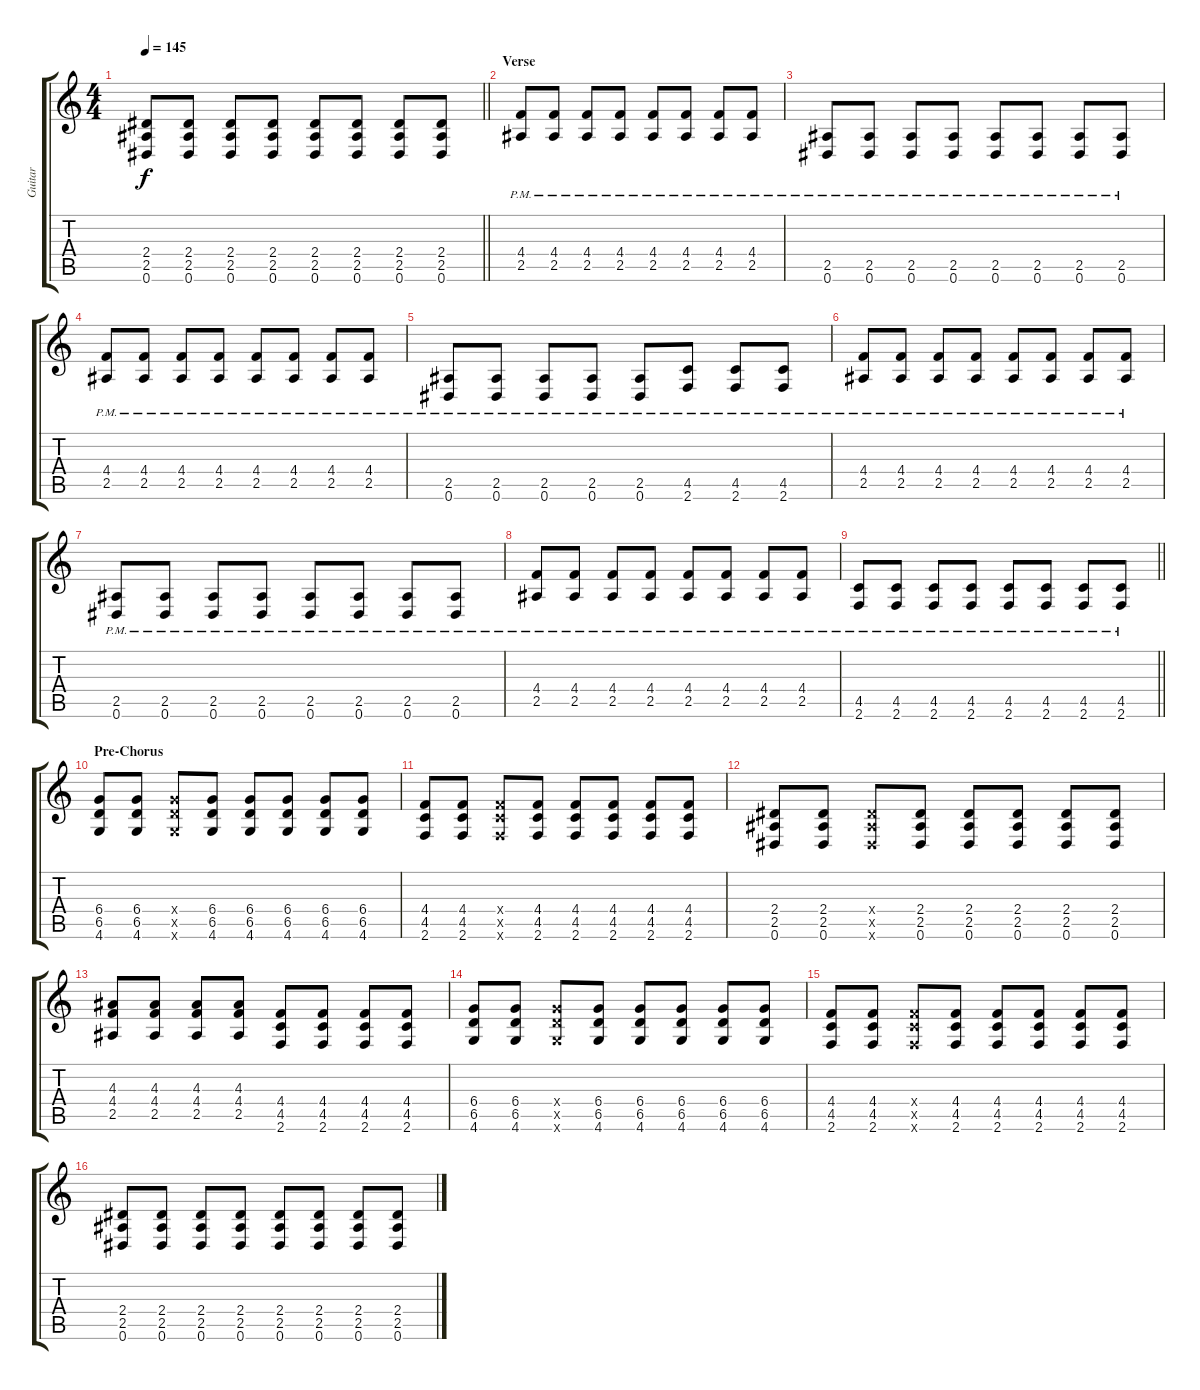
\track ("Guitar" "Guitar") {instrument distortionguitar}
\staff {score tabs}
\tuning (Eb4 Bb3 Gb3 Db3 Ab2 Eb2) {hide}
\ts (4 4)
\tempo 145
\clef g2
\barLineRight lightlight
\ks c
(2.4 2.5 0.6).8{dy f} (2.4 2.5 0.6).8 (2.4 2.5 0.6).8 (2.4 2.5 0.6).8 (2.4 2.5 0.6).8 (2.4 2.5 0.6).8 (2.4 2.5 0.6).8 (2.4 2.5 0.6).8 |
\section ("" "Verse")
(4.4{pm} 2.5{pm}).8 (4.4{pm} 2.5{pm}).8 (4.4{pm} 2.5{pm}).8 (4.4{pm} 2.5{pm}).8 (4.4{pm} 2.5{pm}).8 (4.4{pm} 2.5{pm}).8 (4.4{pm} 2.5{pm}).8 (4.4{pm} 2.5{pm}).8 |
(2.5{pm} 0.6{pm}).8 (2.5{pm} 0.6{pm}).8 (2.5{pm} 0.6{pm}).8 (2.5{pm} 0.6{pm}).8 (2.5{pm} 0.6{pm}).8 (2.5{pm} 0.6{pm}).8 (2.5{pm} 0.6{pm}).8 (2.5{pm} 0.6{pm}).8 |
(4.4{pm} 2.5{pm}).8 (4.4{pm} 2.5{pm}).8 (4.4{pm} 2.5{pm}).8 (4.4{pm} 2.5{pm}).8 (4.4{pm} 2.5{pm}).8 (4.4{pm} 2.5{pm}).8 (4.4{pm} 2.5{pm}).8 (4.4{pm} 2.5{pm}).8 |
(2.5{pm} 0.6{pm}).8 (2.5{pm} 0.6{pm}).8 (2.5{pm} 0.6{pm}).8 (2.5{pm} 0.6{pm}).8 (2.5{pm} 0.6{pm}).8 (4.5{pm} 2.6{pm}).8 (4.5{pm} 2.6{pm}).8 (4.5{pm} 2.6{pm}).8 |
(4.4{pm} 2.5{pm}).8 (4.4{pm} 2.5{pm}).8 (4.4{pm} 2.5{pm}).8 (4.4{pm} 2.5{pm}).8 (4.4{pm} 2.5{pm}).8 (4.4{pm} 2.5{pm}).8 (4.4{pm} 2.5{pm}).8 (4.4{pm} 2.5{pm}).8 |
(2.5{pm} 0.6{pm}).8 (2.5{pm} 0.6{pm}).8 (2.5{pm} 0.6{pm}).8 (2.5{pm} 0.6{pm}).8 (2.5{pm} 0.6{pm}).8 (2.5{pm} 0.6{pm}).8 (2.5{pm} 0.6{pm}).8 (2.5{pm} 0.6{pm}).8 |
(4.4{pm} 2.5{pm}).8 (4.4{pm} 2.5{pm}).8 (4.4{pm} 2.5{pm}).8 (4.4{pm} 2.5{pm}).8 (4.4{pm} 2.5{pm}).8 (4.4{pm} 2.5{pm}).8 (4.4{pm} 2.5{pm}).8 (4.4{pm} 2.5{pm}).8 |
\barLineRight lightlight
(4.5{pm} 2.6{pm}).8 (4.5{pm} 2.6{pm}).8 (4.5{pm} 2.6{pm}).8 (4.5{pm} 2.6{pm}).8 (4.5{pm} 2.6{pm}).8 (4.5{pm} 2.6{pm}).8 (4.5{pm} 2.6{pm}).8 (4.5{pm} 2.6{pm}).8 |
\section ("" "Pre-Chorus")
(6.4 6.5 4.6).8 (6.4 6.5 4.6).8 (6.4{x} 6.5{x} 4.6{x}).8 (6.4 6.5 4.6).8 (6.4 6.5 4.6).8 (6.4 6.5 4.6).8 (6.4 6.5 4.6).8 (6.4 6.5 4.6).8 |
(4.4 4.5 2.6).8 (4.4 4.5 2.6).8 (4.4{x} 4.5{x} 2.6{x}).8 (4.4 4.5 2.6).8 (4.4 4.5 2.6).8 (4.4 4.5 2.6).8 (4.4 4.5 2.6).8 (4.4 4.5 2.6).8 |
(2.4 2.5 0.6).8 (2.4 2.5 0.6).8 (2.4{x} 2.5{x} 0.6{x}).8 (2.4 2.5 0.6).8 (2.4 2.5 0.6).8 (2.4 2.5 0.6).8 (2.4 2.5 0.6).8 (2.4 2.5 0.6).8 |
(4.3 4.4 2.5).8 (4.3 4.4 2.5).8 (4.3 4.4 2.5).8 (4.3 4.4 2.5).8 (4.4 4.5 2.6).8 (4.4 4.5 2.6).8 (4.4 4.5 2.6).8 (4.4 4.5 2.6).8 |
(6.4 6.5 4.6).8 (6.4 6.5 4.6).8 (6.4{x} 6.5{x} 4.6{x}).8 (6.4 6.5 4.6).8 (6.4 6.5 4.6).8 (6.4 6.5 4.6).8 (6.4 6.5 4.6).8 (6.4 6.5 4.6).8 |
(4.4 4.5 2.6).8 (4.4 4.5 2.6).8 (4.4{x} 4.5{x} 2.6{x}).8 (4.4 4.5 2.6).8 (4.4 4.5 2.6).8 (4.4 4.5 2.6).8 (4.4 4.5 2.6).8 (4.4 4.5 2.6).8 |
(2.4 2.5 0.6).8 (2.4 2.5 0.6).8 (2.4 2.5 0.6).8 (2.4 2.5 0.6).8 (2.4 2.5 0.6).8 (2.4 2.5 0.6).8 (2.4 2.5 0.6).8 (2.4 2.5 0.6).8
